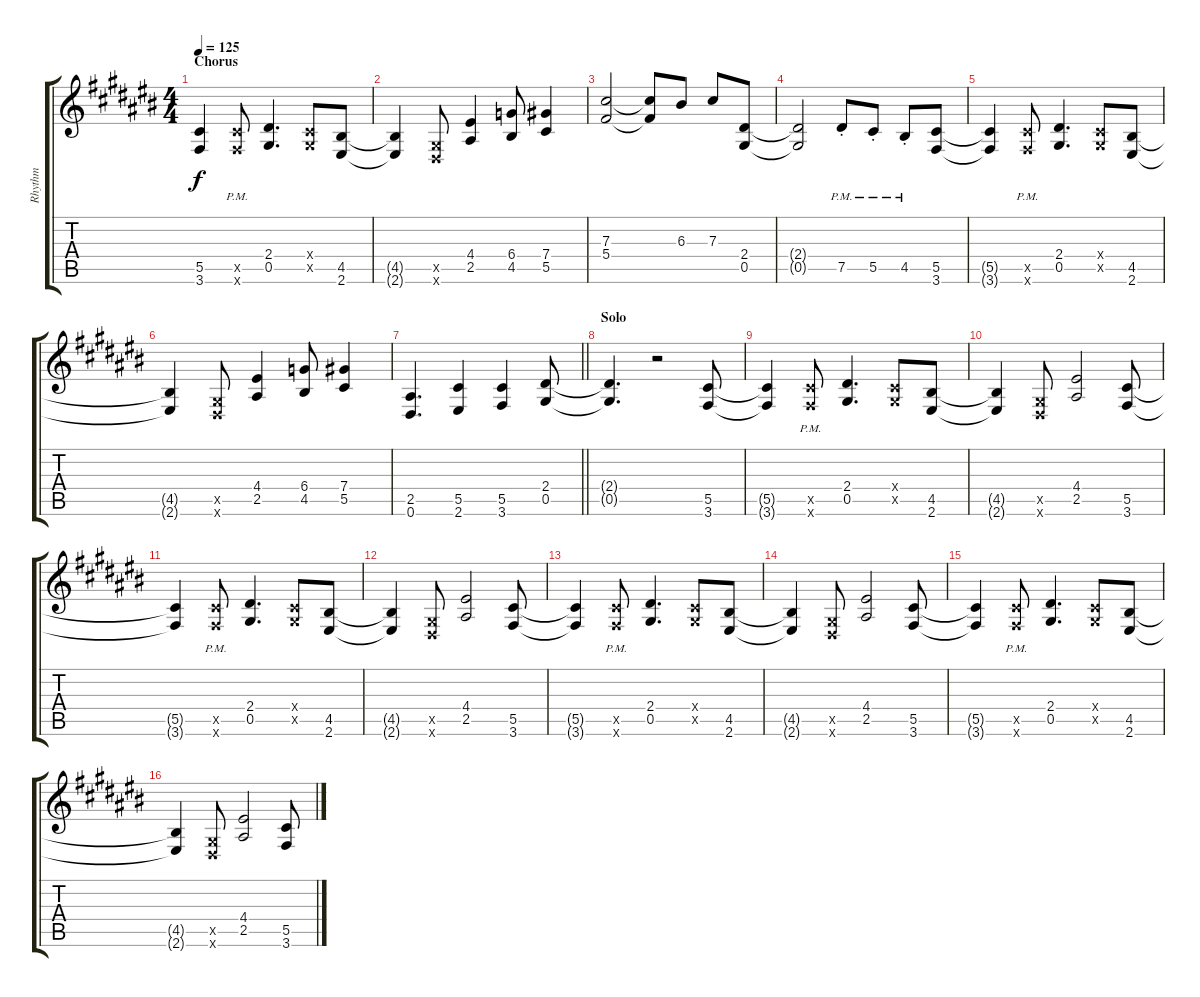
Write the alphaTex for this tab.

\track ("Rhythm" "Rhythm") {instrument distortionguitar}
\staff {score tabs}
\tuning (Eb4 Bb3 Gb3 Db3 Ab2 Eb2) {hide}
\ts (4 4)
\section ("" "Chorus")
\tempo 125
\clef g2
\ks c#
(5.5{t} 3.6{t}).4{dy f} (5.5{pm x} 3.6{pm x}).8 (2.4 0.5).4{d} (0.4{x} 0.5{x}).8 (4.5 2.6).8 |
(4.5{t} 2.6{t}).4 (0.5{x} 0.6{x}).8 (4.4 2.5).4 (6.4 4.5).8 (7.4 5.5).4 |
(7.3 5.4).2 (7.3{t} 5.4{t}).8 6.3.8 7.3.8 (2.4 0.5).8 |
(2.4{t} 0.5{t}).2 7.5{pm st}.8 5.5{pm st}.8 4.5{pm st}.8 (5.5 3.6).8 |
(5.5{t} 3.6{t}).4 (5.5{pm x} 3.6{pm x}).8 (2.4 0.5).4{d} (0.4{x} 0.5{x}).8 (4.5 2.6).8 |
(4.5{t} 2.6{t}).4 (0.5{x} 0.6{x}).8 (4.4 2.5).4 (6.4 4.5).8 (7.4 5.5).4 |
\barLineRight lightlight
(2.5 0.6).4{d} (5.5 2.6).4 (5.5 3.6).4 (2.4 0.5).8 |
\section ("" "Solo")
(2.4{t} 0.5{t}).4{d} r.2 (5.5 3.6).8 |
(5.5{t} 3.6{t}).4 (5.5{pm x} 3.6{pm x}).8 (2.4 0.5).4{d} (0.4{x} 0.5{x}).8 (4.5 2.6).8 |
(4.5{t} 2.6{t}).4 (0.5{x} 0.6{x}).8 (4.4 2.5).2 (5.5 3.6).8 |
(5.5{t} 3.6{t}).4 (5.5{pm x} 3.6{pm x}).8 (2.4 0.5).4{d} (0.4{x} 0.5{x}).8 (4.5 2.6).8 |
(4.5{t} 2.6{t}).4 (0.5{x} 0.6{x}).8 (4.4 2.5).2 (5.5 3.6).8 |
(5.5{t} 3.6{t}).4 (5.5{pm x} 3.6{pm x}).8 (2.4 0.5).4{d} (0.4{x} 0.5{x}).8 (4.5 2.6).8 |
(4.5{t} 2.6{t}).4 (0.5{x} 0.6{x}).8 (4.4 2.5).2 (5.5 3.6).8 |
(5.5{t} 3.6{t}).4 (5.5{pm x} 3.6{pm x}).8 (2.4 0.5).4{d} (0.4{x} 0.5{x}).8 (4.5 2.6).8 |
(4.5{t} 2.6{t}).4 (0.5{x} 0.6{x}).8 (4.4 2.5).2 (5.5 3.6).8
